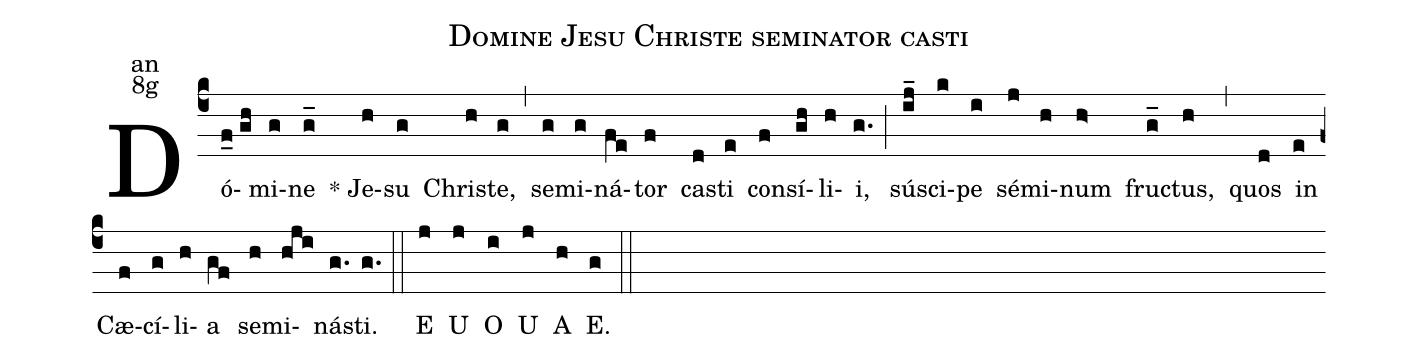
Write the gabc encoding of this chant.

name:Domine Jesu Christe seminator casti;
office-part:an;
mode:8g;
%%
(c4) Dó(f_0//gh)mi(g)ne(g_) <sp>*</sp> Je(h)su(g) Chris(h)te,(g) (,)
se(g)mi(g)ná(fe)tor(f) ca(d)sti(e) con(f)sí(gh)li(h)i,(g.) (;)
sú(ij_)sci(k)pe(i) sé(j)mi(h)num(h>) fruc(g_)tus,(h) (,)
quos(d) in(e) Cæ(f)cí(g)li(h)a(gf) se(h)mi(hji)ná(g.)sti.(g.) (::)
<eu>E(j) U(j) O(i) U(j) A(h) E.(g) </eu>(::)
